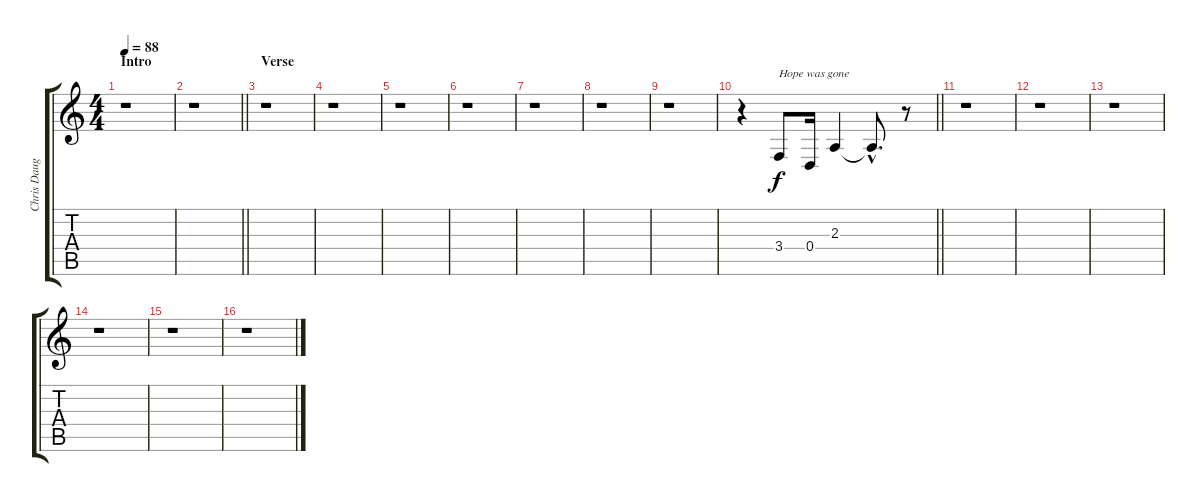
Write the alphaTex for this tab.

\track ("Chris Daughtry (Backing Vocals)" "Chris Daug") {instrument harmonica}
\staff {score tabs}
\tuning (E4 B3 G3 D3 A2 D2) {hide}
\ts (4 4)
\section ("" "Intro")
\tempo 88
\clef g2
\ks c
r.1{dy f instrument harmonica} |
\barLineRight lightlight
r.1 |
\section ("" "Verse")
r.1 |
r.1 |
r.1 |
r.1 |
r.1 |
r.1 |
r.1 |
\barLineRight lightlight
r.4 3.4.8{txt "Hope was gone"} 0.4.16 2.3.4 2.3{hac t}.8{d} r.8 |
r.1 |
r.1 |
r.1 |
r.1 |
r.1 |
r.1
